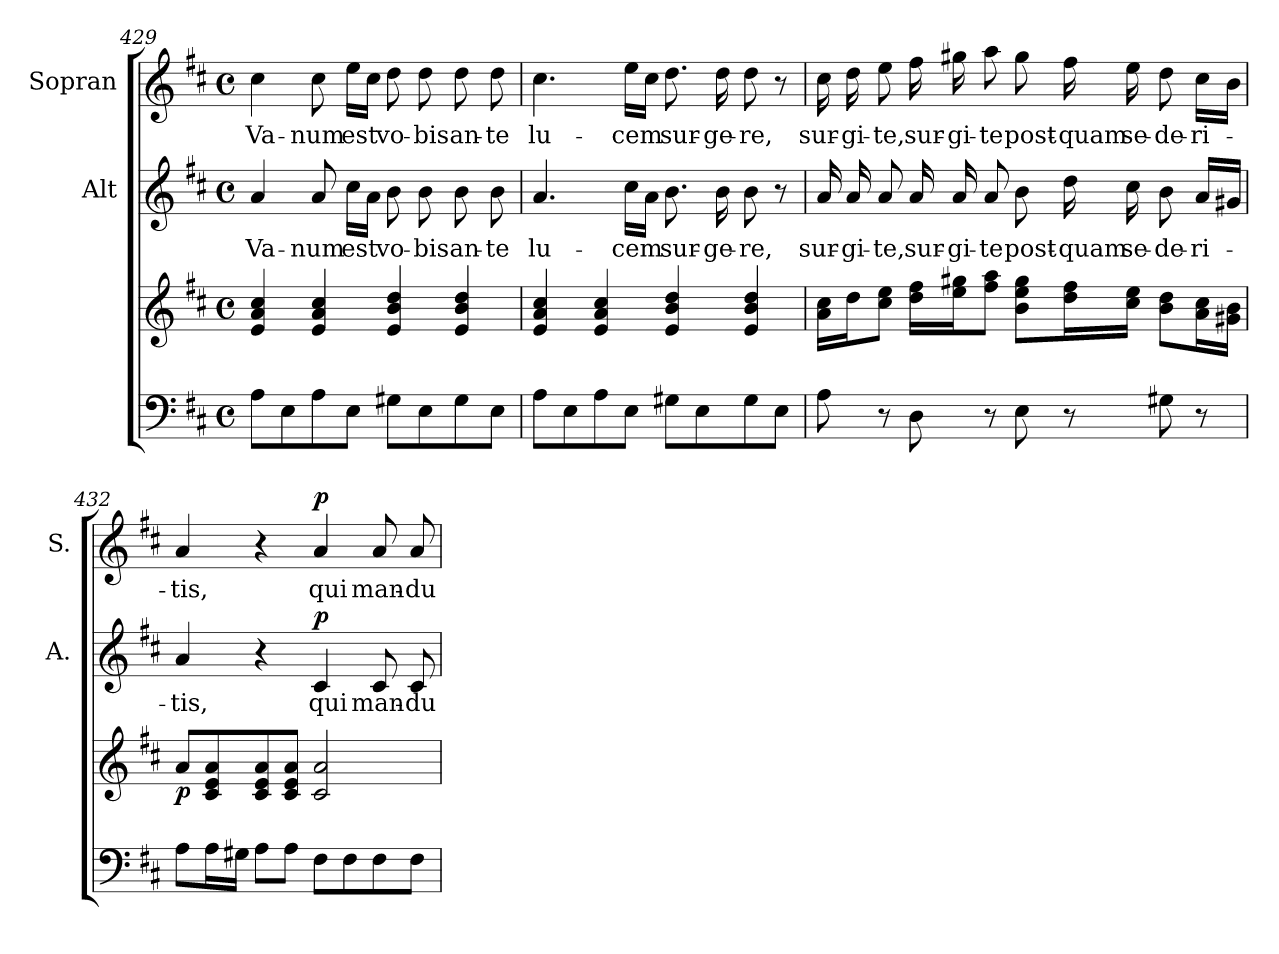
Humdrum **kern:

**kern	**kern	**dynam	**kern	**text	**dynam	**kern	**text	**dynam
*part3	*part3	*part3	*part2	*part2	*part2	*part1	*part1	*part1
*staff4	*staff3	*staff3/4	*staff2	*staff2	*staff2	*staff1	*staff1	*staff1
*	*	*	*I"Alt	*	*	*I"Sopran	*	*
*	*	*	*I'A.	*	*	*I'S.	*	*
*clefF4	*clefG2	*	*clefG2	*	*	*clefG2	*	*
*k[f#c#]	*k[f#c#]	*	*k[f#c#]	*	*	*k[f#c#]	*	*
*D:	*D:	*	*D:	*	*	*D:	*	*
*M4/4	*M4/4	*	*M4/4	*	*	*M4/4	*	*
*met(c)	*met(c)	*	*met(c)	*	*	*met(c)	*	*
=429	=429	=429	=429	=429	=429	=429	=429	=429
!	!	!	!	!LO:LY:b	!	!	!LO:LY:b	!
8A\L	4e/ 4a/ 4cc#/	.	4a/	Va-	.	4cc#\	Va-	.
8E\	.	.	.	.	.	.	.	.
!	!	!	!	!LO:LY:b	!	!	!LO:LY:b	!
8A\	4e/ 4a/ 4cc#/	.	8a/	-num	.	8cc#\	-num	.
!	!	!	!	!LO:LY:b	!	!	!LO:LY:b	!
8E\J	.	.	16cc#\LL	est	.	16ee\LL	est	.
.	.	.	16a\JJ	.	.	16cc#\JJ	.	.
!	!	!	!	!LO:LY:b	!	!	!LO:LY:b	!
8G#X\L	4e/ 4b/ 4dd/	.	8b\	vo-	.	8dd\	vo-	.
!	!	!	!	!LO:LY:b	!	!	!LO:LY:b	!
8E\	.	.	8b\	-bis	.	8dd\	-bis	.
!	!	!	!	!LO:LY:b	!	!	!LO:LY:b	!
8G#\	4e/ 4b/ 4dd/	.	8b\	an-	.	8dd\	an-	.
!	!	!	!	!LO:LY:b	!	!	!LO:LY:b	!
8E\J	.	.	8b\	-te	.	8dd\	-te	.
=430	=430	=430	=430	=430	=430	=430	=430	=430
!	!	!	!	!LO:LY:b	!	!	!LO:LY:b	!
8A\L	4e/ 4a/ 4cc#/	.	4.a/	lu-	.	4.cc#\	lu-	.
8E\	.	.	.	.	.	.	.	.
8A\	4e/ 4a/ 4cc#/	.	.	.	.	.	.	.
!	!	!	!	!LO:LY:b	!	!	!LO:LY:b	!
8E\J	.	.	16cc#\LL	-cem	.	16ee\LL	-cem	.
.	.	.	16a\JJ	.	.	16cc#\JJ	.	.
!	!	!	!	!LO:LY:b	!	!	!LO:LY:b	!
8G#X\L	4e/ 4b/ 4dd/	.	8.b\	sur-	.	8.dd\	sur-	.
8E\	.	.	.	.	.	.	.	.
!	!	!	!	!LO:LY:b	!	!	!LO:LY:b	!
.	.	.	16b\	-ge-	.	16dd\	-ge-	.
!	!	!	!	!LO:LY:b	!	!	!LO:LY:b	!
8G#\	4e/ 4b/ 4dd/	.	8b\	-re,	.	8dd\	-re,	.
8E\J	.	.	8r	.	.	8r	.	.
!!LO:LB:g=z
=431	=431	=431	=431	=431	=431	=431	=431	=431
!	!	!	!	!LO:LY:b	!	!	!LO:LY:b	!
8A\	16a\ 16cc#\LL	.	16a/	sur-	.	16cc#\	sur-	.
!	!	!	!	!LO:LY:b	!	!	!LO:LY:b	!
.	16dd\J	.	16a/	-gi-	.	16dd\	-gi-	.
!	!	!	!	!LO:LY:b	!	!	!LO:LY:b	!
8r	8cc#\ 8ee\J	.	8a/	-te,	.	8ee\	-te,	.
!	!	!	!	!LO:LY:b	!	!	!LO:LY:b	!
8D\	16dd\ 16ff#\LL	.	16a/	sur-	.	16ff#\	sur-	.
!	!	!	!	!LO:LY:b	!	!	!LO:LY:b	!
.	16ee\ 16gg#X\J	.	16a/	-gi-	.	16gg#X\	-gi-	.
!	!	!	!	!LO:LY:b	!	!	!LO:LY:b	!
8r	8ff#\ 8aa\J	.	8a/	-te	.	8aa\	-te	.
!	!	!	!	!LO:LY:b	!	!	!LO:LY:b	!
8E\	8b\ 8ee\ 8gg#\L	.	8b\	post-	.	8gg#\	post-	.
!	!	!	!	!LO:LY:b	!	!	!LO:LY:b	!
8r	16dd\ 16ff#\L	.	16dd\	-quam	.	16ff#\	-quam	.
!	!	!	!	!LO:LY:b	!	!	!LO:LY:b	!
.	16cc#\ 16ee\JJ	.	16cc#\	se-	.	16ee\	se-	.
!	!	!	!	!LO:LY:b	!	!	!LO:LY:b	!
8G#X\	8b\ 8dd\L	.	8b\	-de-	.	8dd\	-de-	.
!	!	!	!	!LO:LY:b	!	!	!LO:LY:b	!
8r	16a\ 16cc#\L	.	16a/LL	-ri-	.	16cc#\LL	-ri-	.
.	16g#X\ 16b\JJ	.	16g#X/JJ	.	.	16b\JJ	.	.
=432	=432	=432	=432	=432	=432	=432	=432	=432
!	!	!LO:DY:b	!	!LO:LY:b	!	!	!LO:LY:b	!
8A\L	8a/L	p	4a/	-tis,	.	4a/	-tis,	.
16A\L	8c#/ 8e/ 8a/	.	.	.	.	.	.	.
16G#X\JJ	.	.	.	.	.	.	.	.
8A\L	8c#/ 8e/ 8a/	.	4r	.	.	4r	.	.
8A\J	8c#/ 8e/ 8a/J	.	.	.	.	.	.	.
!	!	!	!	!LO:LY:b	!LO:DY:a	!	!LO:LY:b	!LO:DY:a
8F#\L	2c#/ 2a/	.	4c#/	qui	p	4a/	qui	p
8F#\	.	.	.	.	.	.	.	.
!	!	!	!	!LO:LY:b	!	!	!LO:LY:b	!
8F#\	.	.	8c#/	man-	.	8a/	man-	.
!	!	!	!	!LO:LY:b	!	!	!LO:LY:b	!
8F#\J	.	.	8c#/	-du-	.	8a/	-du-	.
=	=	=	=	=	=	=	=	=
*-	*-	*-	*-	*-	*-	*-	*-	*-
